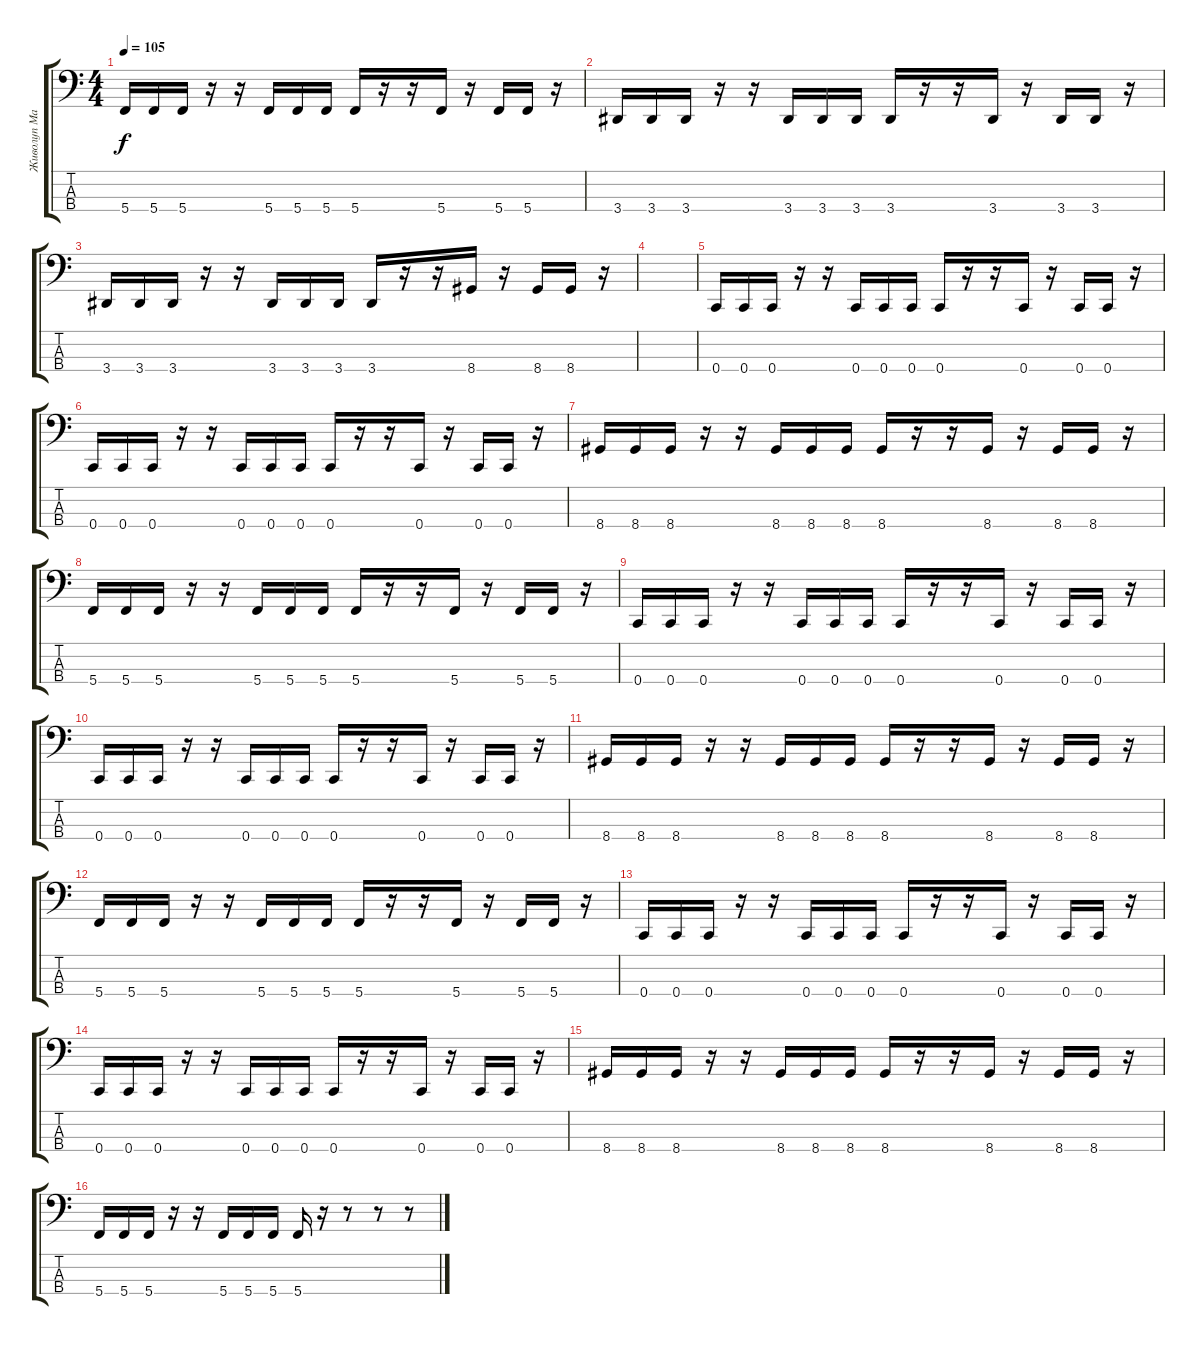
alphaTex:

\track ("Живолуп Максим" "Живолуп Ма") {instrument electricbassfinger}
\staff {score tabs}
\tuning (F2 C2 G1 C1) {hide}
\ts (4 4)
\tempo 105
\clef f4
\ks c
5.4.16{dy f} 5.4.16 5.4.16 r.16 r.16 5.4.16 5.4.16 5.4.16 5.4.16 r.16 r.16 5.4.16 r.16 5.4.16 5.4.16 r.16 |
3.4.16 3.4.16 3.4.16 r.16 r.16 3.4.16 3.4.16 3.4.16 3.4.16 r.16 r.16 3.4.16 r.16 3.4.16 3.4.16 r.16 |
3.4.16 3.4.16 3.4.16 r.16 r.16 3.4.16 3.4.16 3.4.16 3.4.16 r.16 r.16 8.4.16 r.16 8.4.16 8.4.16 r.16 |
|
0.4.16 0.4.16 0.4.16 r.16 r.16 0.4.16 0.4.16 0.4.16 0.4.16 r.16 r.16 0.4.16 r.16 0.4.16 0.4.16 r.16 |
0.4.16 0.4.16 0.4.16 r.16 r.16 0.4.16 0.4.16 0.4.16 0.4.16 r.16 r.16 0.4.16 r.16 0.4.16 0.4.16 r.16 |
8.4.16 8.4.16 8.4.16 r.16 r.16 8.4.16 8.4.16 8.4.16 8.4.16 r.16 r.16 8.4.16 r.16 8.4.16 8.4.16 r.16 |
5.4.16 5.4.16 5.4.16 r.16 r.16 5.4.16 5.4.16 5.4.16 5.4.16 r.16 r.16 5.4.16 r.16 5.4.16 5.4.16 r.16 |
0.4.16 0.4.16 0.4.16 r.16 r.16 0.4.16 0.4.16 0.4.16 0.4.16 r.16 r.16 0.4.16 r.16 0.4.16 0.4.16 r.16 |
0.4.16 0.4.16 0.4.16 r.16 r.16 0.4.16 0.4.16 0.4.16 0.4.16 r.16 r.16 0.4.16 r.16 0.4.16 0.4.16 r.16 |
8.4.16 8.4.16 8.4.16 r.16 r.16 8.4.16 8.4.16 8.4.16 8.4.16 r.16 r.16 8.4.16 r.16 8.4.16 8.4.16 r.16 |
5.4.16 5.4.16 5.4.16 r.16 r.16 5.4.16 5.4.16 5.4.16 5.4.16 r.16 r.16 5.4.16 r.16 5.4.16 5.4.16 r.16 |
0.4.16 0.4.16 0.4.16 r.16 r.16 0.4.16 0.4.16 0.4.16 0.4.16 r.16 r.16 0.4.16 r.16 0.4.16 0.4.16 r.16 |
0.4.16 0.4.16 0.4.16 r.16 r.16 0.4.16 0.4.16 0.4.16 0.4.16 r.16 r.16 0.4.16 r.16 0.4.16 0.4.16 r.16 |
8.4.16 8.4.16 8.4.16 r.16 r.16 8.4.16 8.4.16 8.4.16 8.4.16 r.16 r.16 8.4.16 r.16 8.4.16 8.4.16 r.16 |
5.4.16 5.4.16 5.4.16 r.16 r.16 5.4.16 5.4.16 5.4.16 5.4.16 r.16 r.8 r.8 r.8
